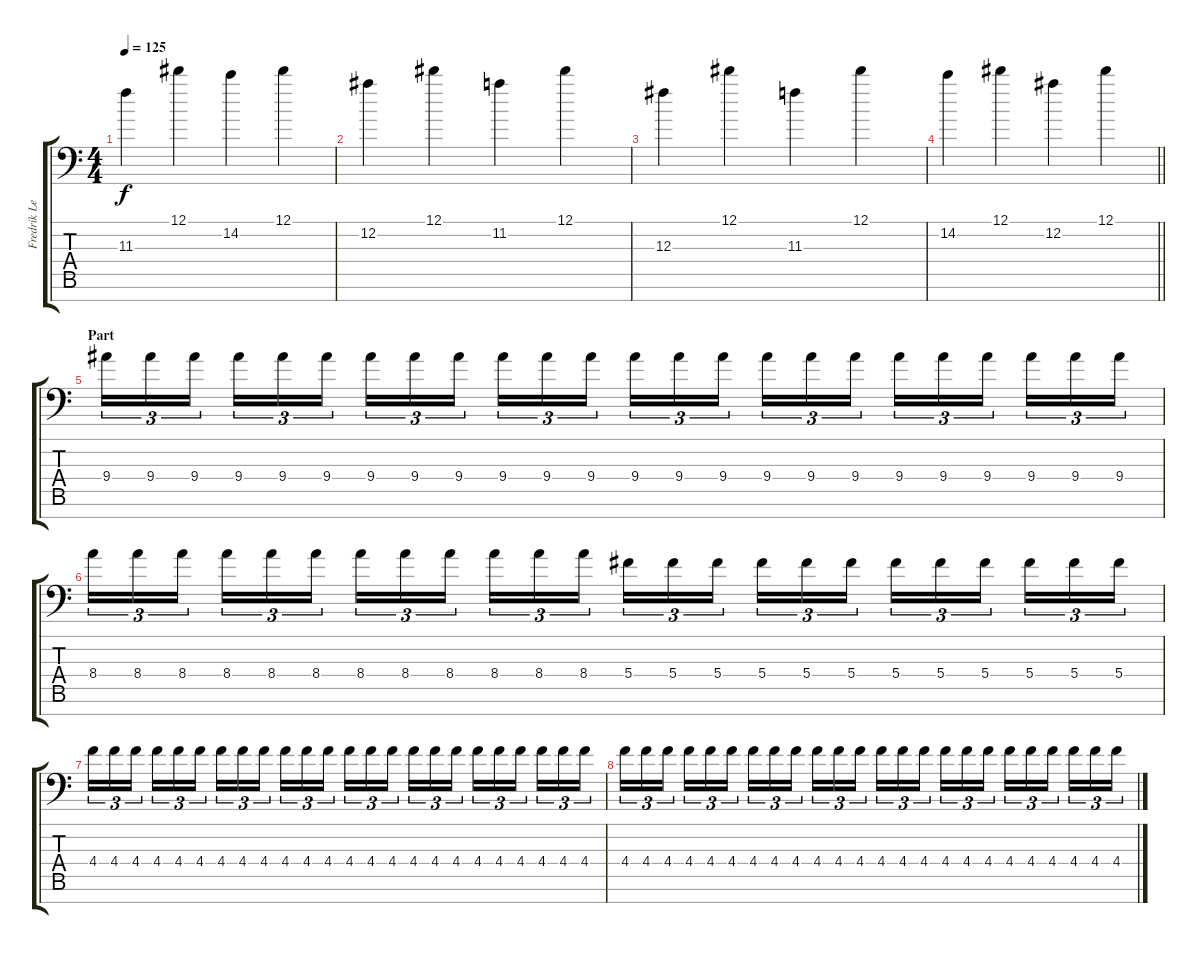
\track ("Fredrik Lead" "Fredrik Le") {instrument electricguitarmuted}
\staff {score tabs}
\tuning (Eb4 Bb3 Gb3 Db3 Ab2 Eb2 Bb1) {hide}
\ts (4 4)
\tempo 125
\clef f4
\ks c
11.3.4{dy f} 12.1.4 14.2.4 12.1.4 |
12.2.4 12.1.4 11.2.4 12.1.4 |
12.3.4 12.1.4 11.3.4 12.1.4 |
\barLineRight lightlight
14.2.4 12.1.4 12.2.4 12.1.4 |
\section ("" "Part")
9.4.16{tu (3 2) instrument overdrivenguitar} 9.4.16{tu (3 2)} 9.4.16{tu (3 2) beam splitsecondary} 9.4.16{tu (3 2)} 9.4.16{tu (3 2)} 9.4.16{tu (3 2)} 9.4.16{tu (3 2)} 9.4.16{tu (3 2)} 9.4.16{tu (3 2) beam splitsecondary} 9.4.16{tu (3 2)} 9.4.16{tu (3 2)} 9.4.16{tu (3 2)} 9.4.16{tu (3 2)} 9.4.16{tu (3 2)} 9.4.16{tu (3 2) beam splitsecondary} 9.4.16{tu (3 2)} 9.4.16{tu (3 2)} 9.4.16{tu (3 2)} 9.4.16{tu (3 2)} 9.4.16{tu (3 2)} 9.4.16{tu (3 2) beam splitsecondary} 9.4.16{tu (3 2)} 9.4.16{tu (3 2)} 9.4.16{tu (3 2)} |
8.4.16{tu (3 2)} 8.4.16{tu (3 2)} 8.4.16{tu (3 2) beam splitsecondary} 8.4.16{tu (3 2)} 8.4.16{tu (3 2)} 8.4.16{tu (3 2)} 8.4.16{tu (3 2)} 8.4.16{tu (3 2)} 8.4.16{tu (3 2) beam splitsecondary} 8.4.16{tu (3 2)} 8.4.16{tu (3 2)} 8.4.16{tu (3 2)} 5.4.16{tu (3 2)} 5.4.16{tu (3 2)} 5.4.16{tu (3 2) beam splitsecondary} 5.4.16{tu (3 2)} 5.4.16{tu (3 2)} 5.4.16{tu (3 2)} 5.4.16{tu (3 2)} 5.4.16{tu (3 2)} 5.4.16{tu (3 2) beam splitsecondary} 5.4.16{tu (3 2)} 5.4.16{tu (3 2)} 5.4.16{tu (3 2)} |
4.4.16{tu (3 2)} 4.4.16{tu (3 2)} 4.4.16{tu (3 2) beam splitsecondary} 4.4.16{tu (3 2)} 4.4.16{tu (3 2)} 4.4.16{tu (3 2)} 4.4.16{tu (3 2)} 4.4.16{tu (3 2)} 4.4.16{tu (3 2) beam splitsecondary} 4.4.16{tu (3 2)} 4.4.16{tu (3 2)} 4.4.16{tu (3 2)} 4.4.16{tu (3 2)} 4.4.16{tu (3 2)} 4.4.16{tu (3 2) beam splitsecondary} 4.4.16{tu (3 2)} 4.4.16{tu (3 2)} 4.4.16{tu (3 2)} 4.4.16{tu (3 2)} 4.4.16{tu (3 2)} 4.4.16{tu (3 2) beam splitsecondary} 4.4.16{tu (3 2)} 4.4.16{tu (3 2)} 4.4.16{tu (3 2)} |
4.4.16{tu (3 2)} 4.4.16{tu (3 2)} 4.4.16{tu (3 2) beam splitsecondary} 4.4.16{tu (3 2)} 4.4.16{tu (3 2)} 4.4.16{tu (3 2)} 4.4.16{tu (3 2)} 4.4.16{tu (3 2)} 4.4.16{tu (3 2) beam splitsecondary} 4.4.16{tu (3 2)} 4.4.16{tu (3 2)} 4.4.16{tu (3 2)} 4.4.16{tu (3 2)} 4.4.16{tu (3 2)} 4.4.16{tu (3 2) beam splitsecondary} 4.4.16{tu (3 2)} 4.4.16{tu (3 2)} 4.4.16{tu (3 2)} 4.4.16{tu (3 2)} 4.4.16{tu (3 2)} 4.4.16{tu (3 2) beam splitsecondary} 4.4.16{tu (3 2)} 4.4.16{tu (3 2)} 4.4.16{tu (3 2)}
